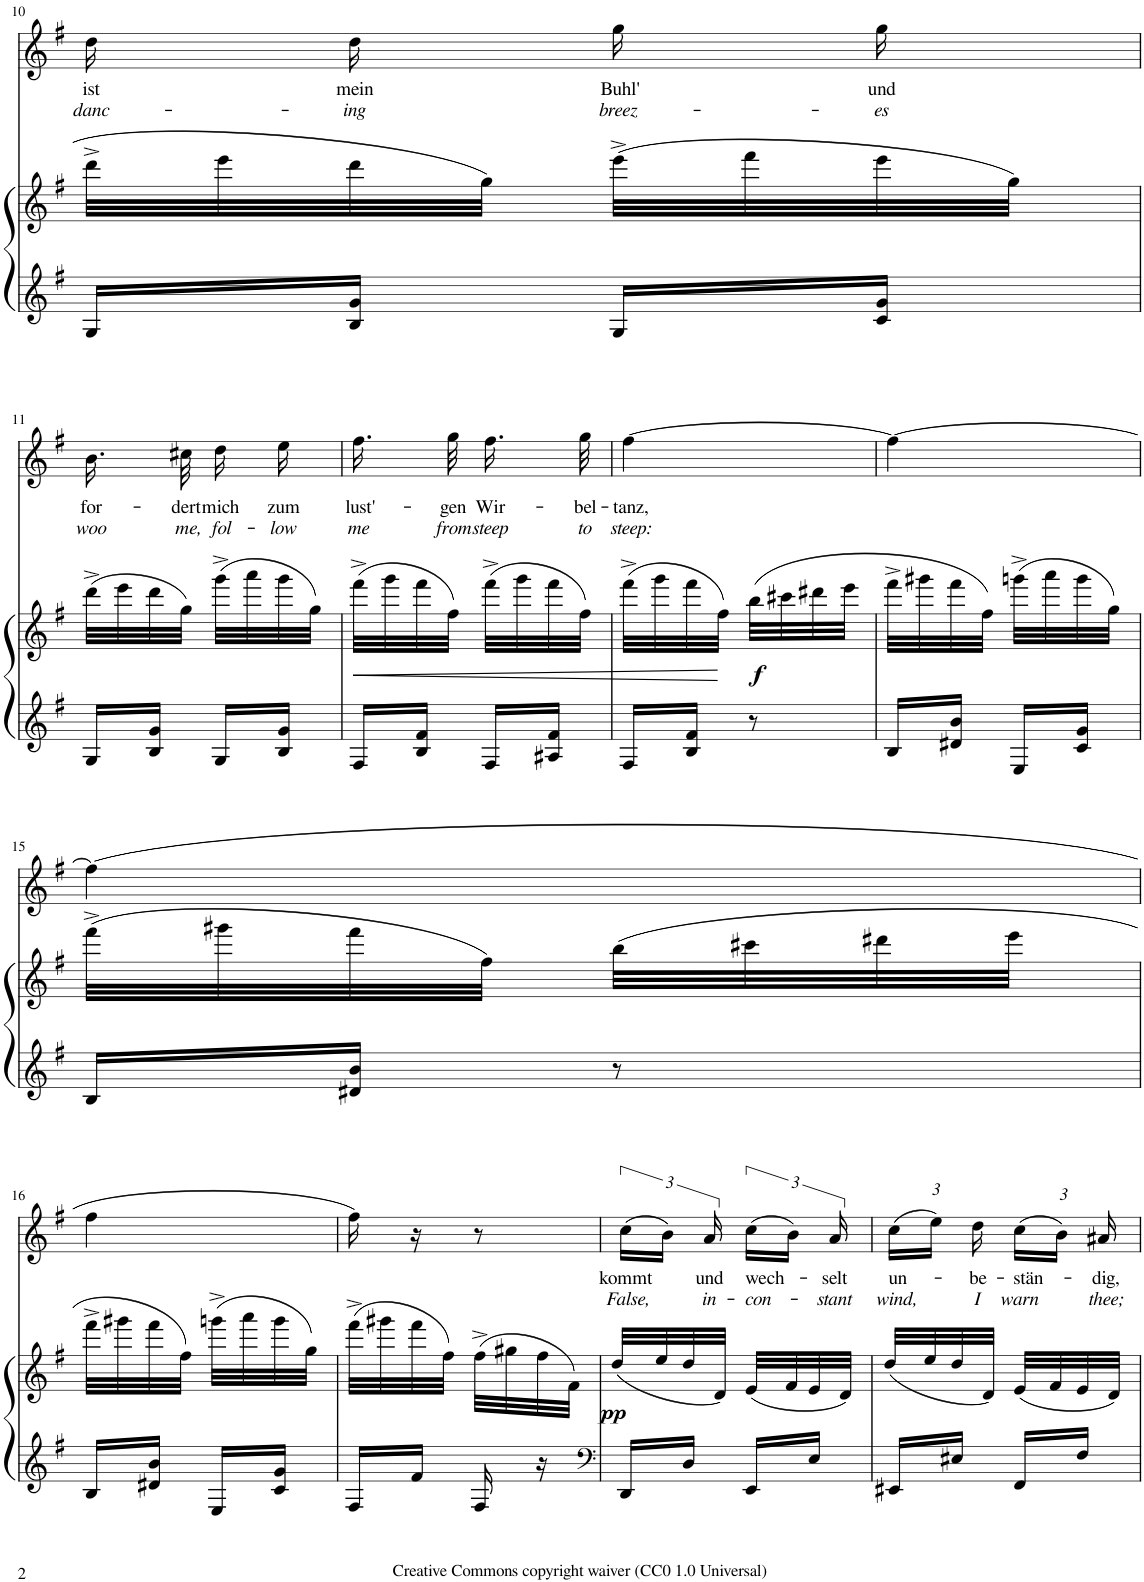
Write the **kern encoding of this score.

**kern	**kern	**dynam	**kern	**text	**text
*part2	*part2	*part2	*part1	*part1	*part1
*staff3	*staff2	*staff2/3	*staff1	*staff1	*staff1
*I"Piano	*	*	*I"Voice	*	*
*I'Pno	*	*	*	*	*
!!LO:PB:g=z
*clefG2	*clefG2	*	*clefG2	*	*
*k[f#]	*k[f#]	*	*k[f#]	*	*
*M4/16	*M4/16	*	*M4/16	*	*
=10	=10	=10	=10	=10	=10
!	!	!	!	!LO:LY:b	!LO:LY:b
16G'/LL	32ddd^\LLL	.	16dd\	ist	danc-
.	32eee\	.	.	.	.
!	!	!	!	!LO:LY:b	!LO:LY:b
16B/' 16g/'JJ	32ddd\	.	16dd\	mein	-ing
.	32gg\JJJ	.	.	.	.
!	!	!	!	!LO:LY:b	!LO:LY:b
16G'/LL	(32eee^\LLL	.	16gg\	Buhl'	breez-
.	32fff#\	.	.	.	.
!	!	!	!	!LO:LY:b	!LO:LY:b
16c/' 16g/'JJ	32eee\	.	16gg\	und	-es
.	32gg\JJJ)	.	.	.	.
!!LO:LB:g=z
=11	=11	=11	=11	=11	=11
!	!	!	!	!LO:LY:b	!LO:LY:b
16G'/LL	(32ddd^\LLL	.	16.b\	for-	woo
.	32eee\	.	.	.	.
16B/' 16g/'JJ	32ddd\	.	.	.	.
!	!	!	!	!LO:LY:b	!LO:LY:b
.	32gg\JJJ)	.	32cc#X\	-dert	me,
!	!	!	!	!LO:LY:b	!LO:LY:b
16G'/LL	(32ggg^\LLL	.	16dd\	mich	fol-
.	32aaa\	.	.	.	.
!	!	!	!	!LO:LY:b	!LO:LY:b
16B/' 16g/'JJ	32ggg\	.	16ee\	zum	-low
.	32gg\JJJ)	.	.	.	.
=12	=12	=12	=12	=12	=12
!	!	!LO:HP:b	!	!LO:LY:b	!LO:LY:b
16F#'/LL	(32fff#^\LLL	<	16.ff#\	lust'-	me
.	32ggg\	.	.	.	.
16B/' 16f#/'JJ	32fff#\	.	.	.	.
!	!	!	!	!LO:LY:b	!LO:LY:b
.	32ff#\JJJ)	.	32gg\	-gen	from
!	!	!	!	!LO:LY:b	!LO:LY:b
16F#'/LL	(32fff#^\LLL	.	16.ff#\	Wir-	steep
.	32ggg\	.	.	.	.
16A#X/' 16f#/'JJ	32fff#\	.	.	.	.
!	!	!	!	!LO:LY:b	!LO:LY:b
.	32ff#\JJJ)	.	32gg\	-bel-	to
=13	=13	=13	=13	=13	=13
!	!	!	!	!LO:LY:b	!LO:LY:b
16F#'/LL	(32fff#^\LLL	.	[4ff#\	-tanz,	steep:
.	32ggg\	.	.	.	.
16B/' 16f#/'JJ	32fff#\	.	.	.	.
.	32ff#\JJJ)	[	.	.	.
!	!	!LO:DY:b	!	!	!
8r	(32bb\LLL	f	.	.	.
.	32ccc#X\	.	.	.	.
.	32ddd#X\	.	.	.	.
.	32eee\JJJ	.	.	.	.
=14	=14	=14	=14	=14	=14
16B'/LL	32fff#^\LLL	.	4ff#\_	.	.
.	32ggg#X\	.	.	.	.
16d#X/' 16b/'JJ	32fff#\	.	.	.	.
.	32ff#\JJJ)	.	.	.	.
16E'/LL	(32gggn^\LLL	.	.	.	.
.	32aaa\	.	.	.	.
16c/' 16g/'JJ	32ggg\	.	.	.	.
.	32gg\JJJ)	.	.	.	.
!!LO:LB:g=z
=15	=15	=15	=15	=15	=15
16B'/LL	(32fff#^\LLL	.	(4ff#\]	.	.
.	32ggg#X\	.	.	.	.
16d#X/' 16b/'JJ	32fff#\	.	.	.	.
.	32ff#\JJJ)	.	.	.	.
8r	(32bb\LLL	.	.	.	.
.	32ccc#X\	.	.	.	.
.	32ddd#X\	.	.	.	.
.	32eee\JJJ	.	.	.	.
!!LO:LB:g=z
=16	=16	=16	=16	=16	=16
16B'/LL	32fff#^\LLL	.	4ff#\	.	.
.	32ggg#X\	.	.	.	.
16d#X/' 16b/'JJ	32fff#\	.	.	.	.
.	32ff#\JJJ)	.	.	.	.
16E'/LL	(32gggn^\LLL	.	.	.	.
.	32aaa\	.	.	.	.
16c/' 16g/'JJ	32ggg\	.	.	.	.
.	32gg\JJJ)	.	.	.	.
=17	=17	=17	=17	=17	=17
16F#'/LL	(32fff#^\LLL	.	16ff#\)	.	.
.	32ggg#X\	.	.	.	.
16f#'/JJ	32fff#\	.	16r	.	.
.	32ff#\JJJ)	.	.	.	.
16F#'/	(32ff#^\LLL	.	8r	.	.
.	32gg#X\	.	.	.	.
16r	32ff#\	.	.	.	.
.	32f#\JJJ)	.	.	.	.
=18	=18	=18	=18	=18	=18
*clefF4	*	*	*	*	*
!	!	!LO:DY:b	!	!LO:LY:b	!LO:LY:b
16DD'/LL	(32dd/LLL	pp	(24cc\LL	kommt	False,
.	32ee/	.	.	.	.
.	.	.	24b\JJ)	.	.
16D'/JJ	32dd/	.	.	.	.
!	!	!	!	!LO:LY:b	!LO:LY:b
.	.	.	24a/	und	in-
.	32d/JJJ)	.	.	.	.
!	!	!	!	!LO:LY:b	!LO:LY:b
16EE'/LL	(32e/LLL	.	(24cc\LL	wech-	-con-
.	32f#/	.	.	.	.
.	.	.	24b\JJ)	.	.
16E'/JJ	32e/	.	.	.	.
!	!	!	!	!LO:LY:b	!LO:LY:b
.	.	.	24a/	selt	-stant
.	32d/JJJ)	.	.	.	.
=19	=19	=19	=19	=19	=19
*	*	*	*Xbrackettup	*	*
!	!	!	!	!LO:LY:b	!LO:LY:b
16EE#X'/LL	(32dd/LLL	.	(24cc\LL	un-	wind,
.	32ee/	.	.	.	.
.	.	.	24ee\JJ)	.	.
16E#X'/JJ	32dd/	.	.	.	.
!	!	!	!	!LO:LY:b	!LO:LY:b
.	.	.	24dd\	-be-	I
.	32d/JJJ)	.	.	.	.
!	!	!	!	!LO:LY:b	!LO:LY:b
16FF#'/LL	(32e/LLL	.	(24cc\LL	-stän-	warn
.	32f#/	.	.	.	.
.	.	.	24b\JJ)	.	.
16F#'/JJ	32e/	.	.	.	.
!	!	!	!	!LO:LY:b	!LO:LY:b
.	.	.	24a#X/	-dig,	thee;
.	32d/JJJ)	.	.	.	.
=	=	=	=	=	=
*-	*-	*-	*-	*-	*-
